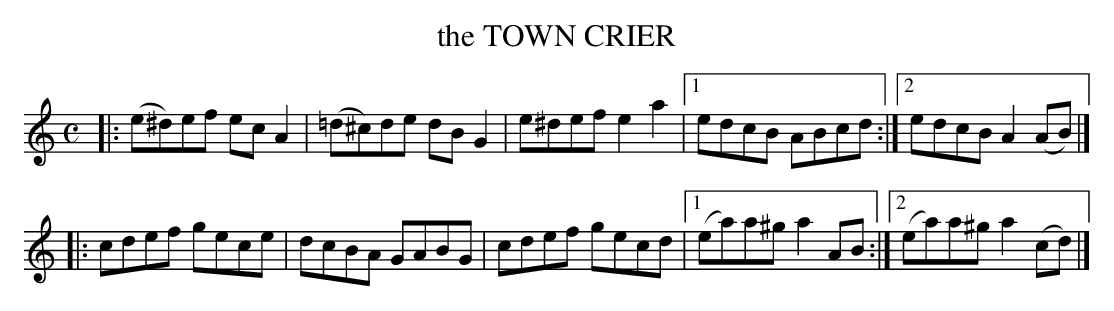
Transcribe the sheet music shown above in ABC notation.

X:1
T: the TOWN CRIER
M: C
L: 1/8
K: Am
|:\
(e^d)ef ecA2 | (=d^c)de dBG2 |\
e^def e2a2 |[1 edcB ABcd :|[2 edcB A2(AB) |]
|:\
cdef gece | dcBA GABG |\
cdef gecd |[1 (ea)a^g a2AB :|[2 (ea)a^g a2(cd) |]
